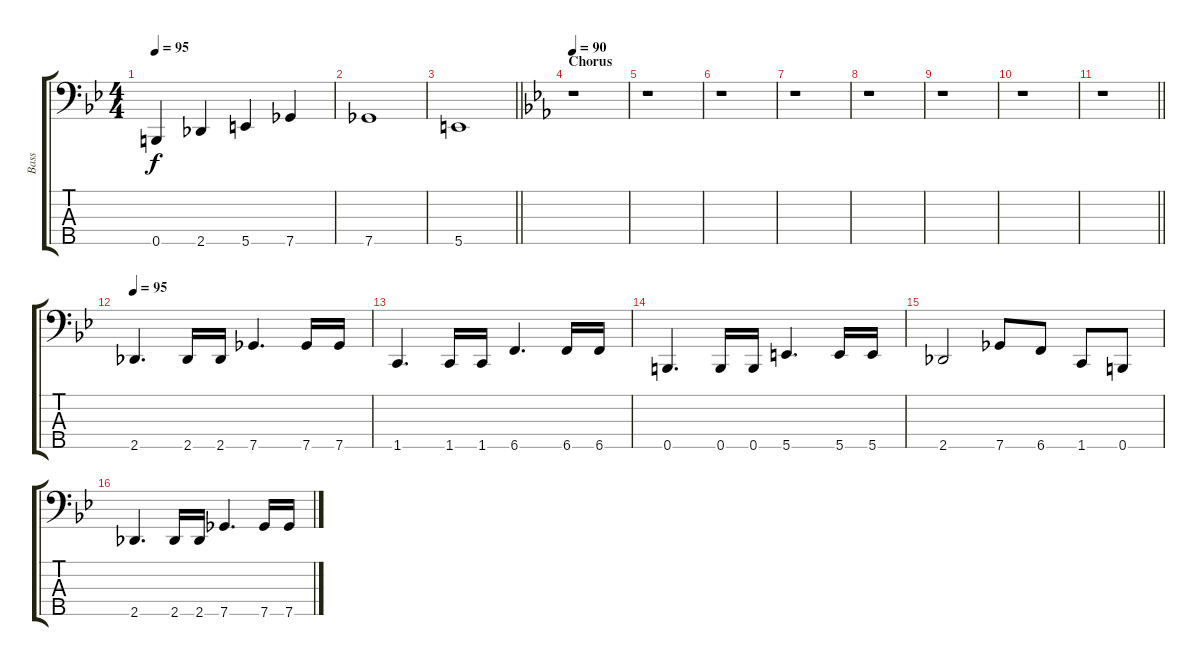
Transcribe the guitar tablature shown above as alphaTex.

\track ("Bass" "Bass") {instrument electricbasspick}
\staff {score tabs}
\tuning (G2 D2 A1 E1 B0) {hide}
\ts (4 4)
\tempo 95
\clef f4
\ks gminor
0.5.4{dy f} 2.5.4 5.5.4 7.5.4 |
7.5.1 |
\barLineRight lightlight
5.5.1 |
\section ("" "Chorus")
\tempo 90
\ks cminor
r.1 |
r.1 |
r.1 |
r.1 |
r.1 |
r.1 |
r.1 |
\barLineRight lightlight
r.1 |
\tempo 95
\ks gminor
2.5.4{d} 2.5.16 2.5.16 7.5.4{d} 7.5.16 7.5.16 |
1.5.4{d} 1.5.16 1.5.16 6.5.4{d} 6.5.16 6.5.16 |
0.5.4{d} 0.5.16 0.5.16 5.5.4{d} 5.5.16 5.5.16 |
2.5.2 7.5.8 6.5.8 1.5.8 0.5.8 |
2.5.4{d} 2.5.16 2.5.16 7.5.4{d} 7.5.16 7.5.16
